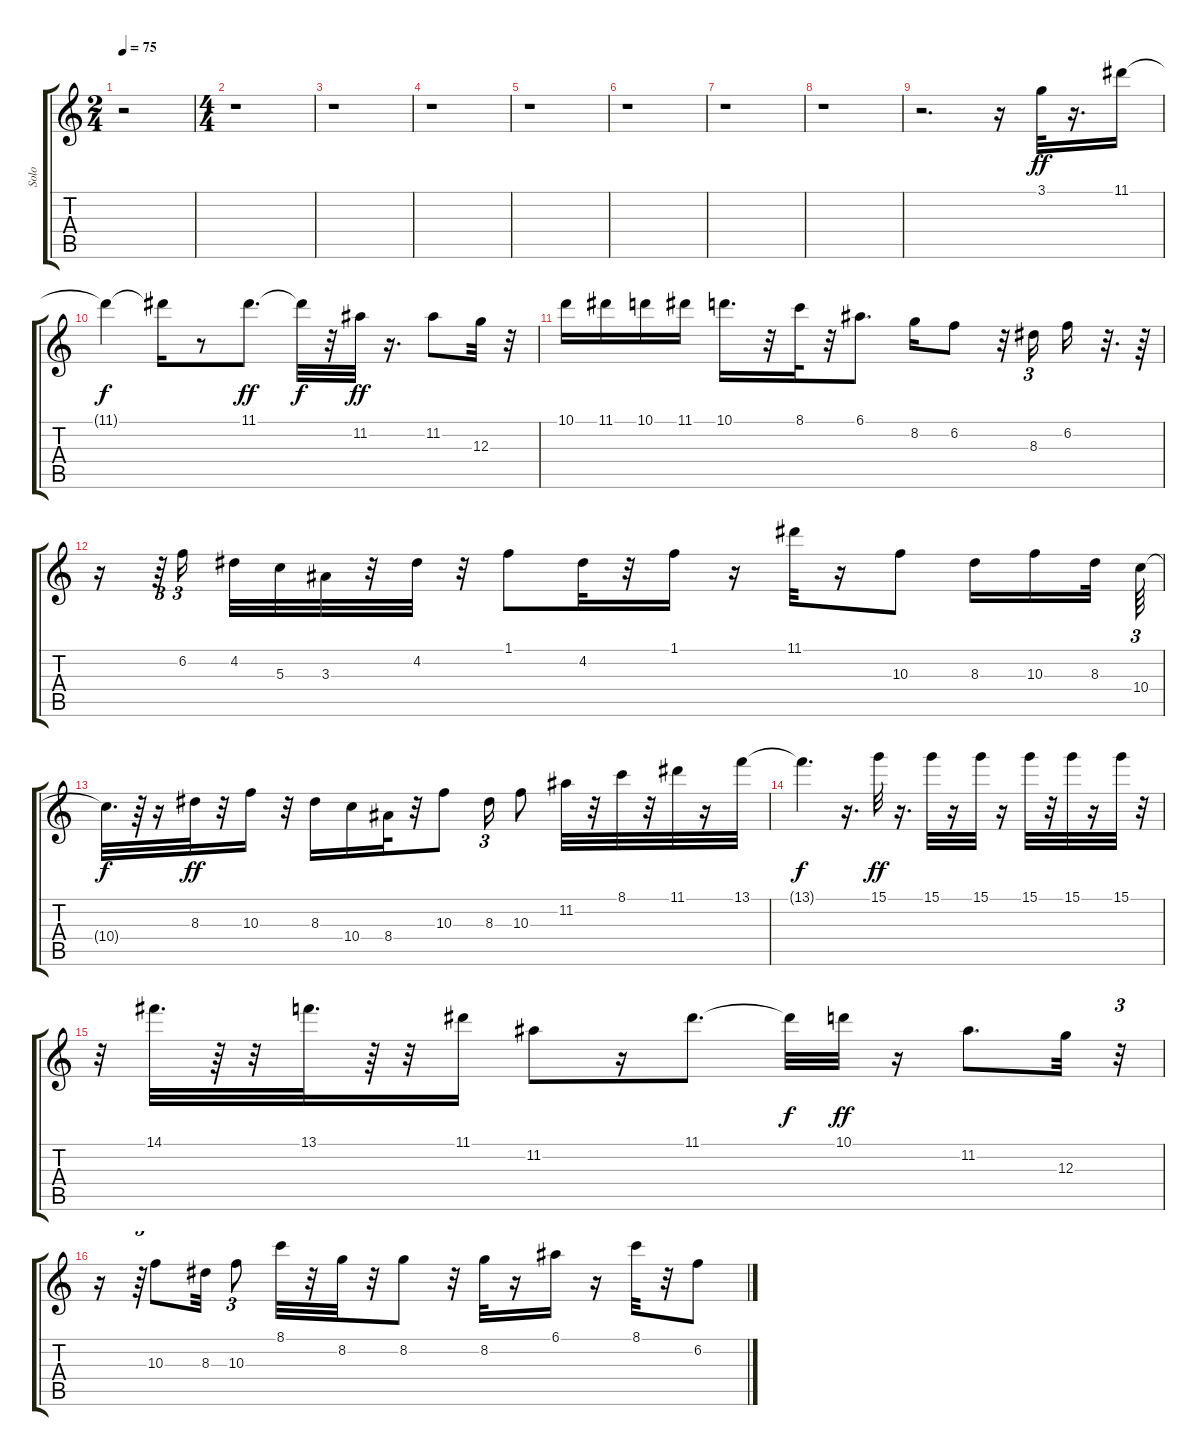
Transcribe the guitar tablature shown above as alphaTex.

\track ("Solo" "Solo") {instrument electricguitarclean}
\staff {score tabs}
\tuning (E4 B3 G3 D3 A2 E2) {hide}
\ts (2 4)
\tempo 75
\clef g2
\ks c
r.2{dy f} |
\ts (4 4)
r.1 |
r.1 |
r.1 |
r.1 |
r.1 |
r.1 |
r.1 |
r.2{d} r.16 3.1.32{dy ff} r.16{d} 11.1.16 |
11.1{t}.4{dy f} 11.1{t}.16 r.8 11.1.8{d dy ff} 11.1{t}.32{dy f} r.32 11.2.32{dy ff} r.16{d} 11.2.8 12.3.32 r.32 |
10.1.16 11.1.16 10.1.16 11.1.16 10.1.16{d} r.32 8.1.32 r.32 6.1.8{d} 8.2.16 6.2.8 r.32 8.3.16{tu (3 2)} 6.2.16 r.32{d} r.64 |
r.16 r.64{tu (3 2)} 6.2.16{tu (3 2) beam splitsecondary} 4.2.32 5.3.32 3.3.32 r.32 4.2.32 r.32 1.1.8 4.2.32 r.32 1.1.16 r.16 11.1.32 r.16 10.3.8 8.3.16 10.3.16 8.3.32 10.4.64{tu (3 2)} |
10.4{t}.32{d dy f} r.64 r.16 8.3.32{dy ff} r.32 10.3.16 r.32 8.3.16 10.4.16 8.4.32 r.32 10.3.8 8.3.16{tu (3 2)} 10.3.8 11.2.32 r.32 8.1.32 r.32 11.1.32 r.16 13.1.32 |
13.1{t}.4{d dy f} r.16{d} 15.1.32{dy ff} r.16{d} 15.1.32 r.16 15.1.32 r.16 15.1.32 r.32 15.1.32 r.16 15.1.32 r.32 |
r.32 14.1.32{d} r.64 r.32 13.1.32{d} r.64 r.32 11.1.16 11.2.8 r.16 11.1.8{d} 11.1{t}.32{dy f} 10.1.32{dy ff} r.16 11.2.8{d} 12.3.32 r.32{tu (3 2)} |
r.16 r.64{tu (3 2)} 10.3.8 8.3.32 10.3.8{tu (3 2)} 8.1.32 r.32 8.2.32 r.32 8.2.8 r.32 8.2.32 r.16 6.1.16 r.16 8.1.32 r.32 6.2.8
